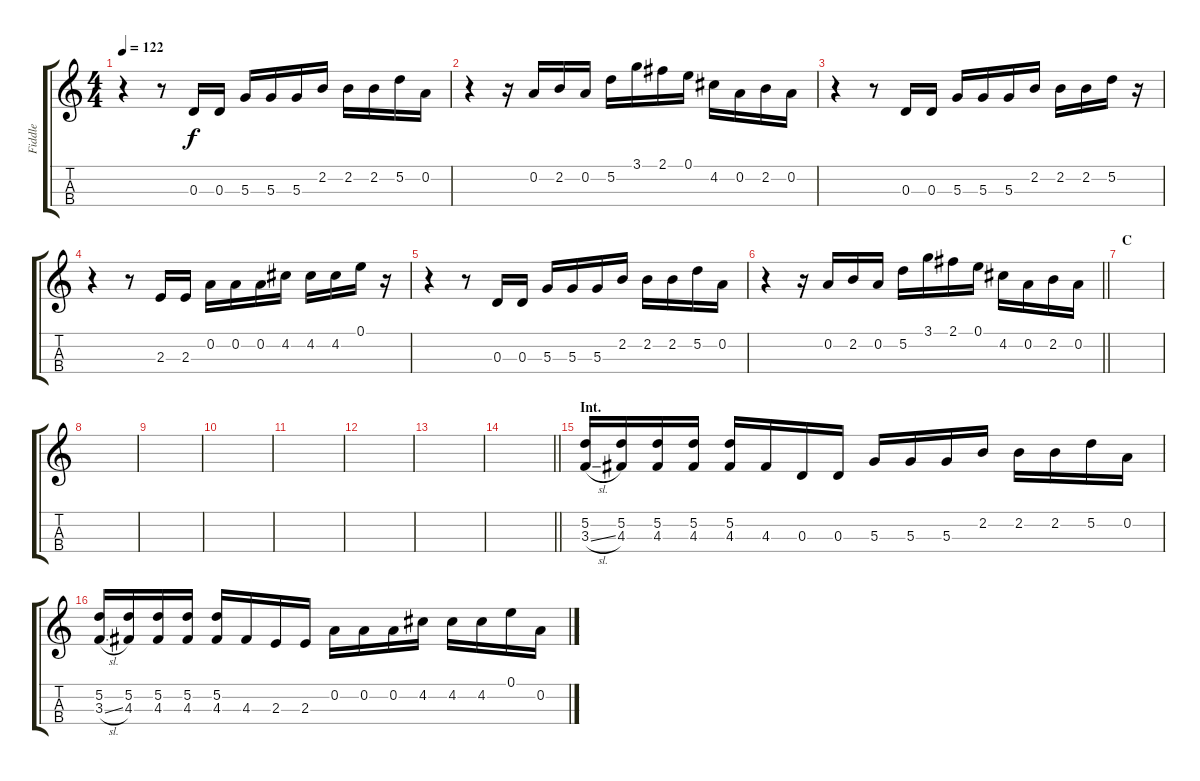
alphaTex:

\track ("Fiddle" "Fiddle") {instrument fiddle}
\staff {score tabs}
\tuning (E5 A4 D4 G3) {hide}
\ts (4 4)
\tempo 122
\clef g2
\ks c
r.4{dy f} r.8 0.3.16 0.3.16 5.3.16 5.3.16 5.3.16 2.2.16 2.2.16 2.2.16 5.2.16 0.2.16 |
r.4 r.16 0.2.16 2.2.16 0.2.16 5.2.16 3.1.16 2.1.16 0.1.16 4.2.16 0.2.16 2.2.16 0.2.16 |
r.4 r.8 0.3.16 0.3.16 5.3.16 5.3.16 5.3.16 2.2.16 2.2.16 2.2.16 5.2.16 r.16 |
r.4 r.8 2.3.16 2.3.16 0.2.16 0.2.16 0.2.16 4.2.16 4.2.16 4.2.16 0.1.16 r.16 |
r.4 r.8 0.3.16 0.3.16 5.3.16 5.3.16 5.3.16 2.2.16 2.2.16 2.2.16 5.2.16 0.2.16 |
\barLineRight lightlight
r.4 r.16 0.2.16 2.2.16 0.2.16 5.2.16 3.1.16 2.1.16 0.1.16 4.2.16 0.2.16 2.2.16 0.2.16 |
\section ("" "C")
|
|
|
|
|
|
|
\barLineRight lightlight
|
\section ("" "Int.")
(5.2 3.3{sl}).16 (5.2 4.3).16 (5.2 4.3).16 (5.2 4.3).16 (5.2 4.3).16 4.3.16 0.3.16 0.3.16 5.3.16 5.3.16 5.3.16 2.2.16 2.2.16 2.2.16 5.2.16 0.2.16 |
(5.2 3.3{sl}).16 (5.2 4.3).16 (5.2 4.3).16 (5.2 4.3).16 (5.2 4.3).16 4.3.16 2.3.16 2.3.16 0.2.16 0.2.16 0.2.16 4.2.16 4.2.16 4.2.16 0.1.16 0.2.16
